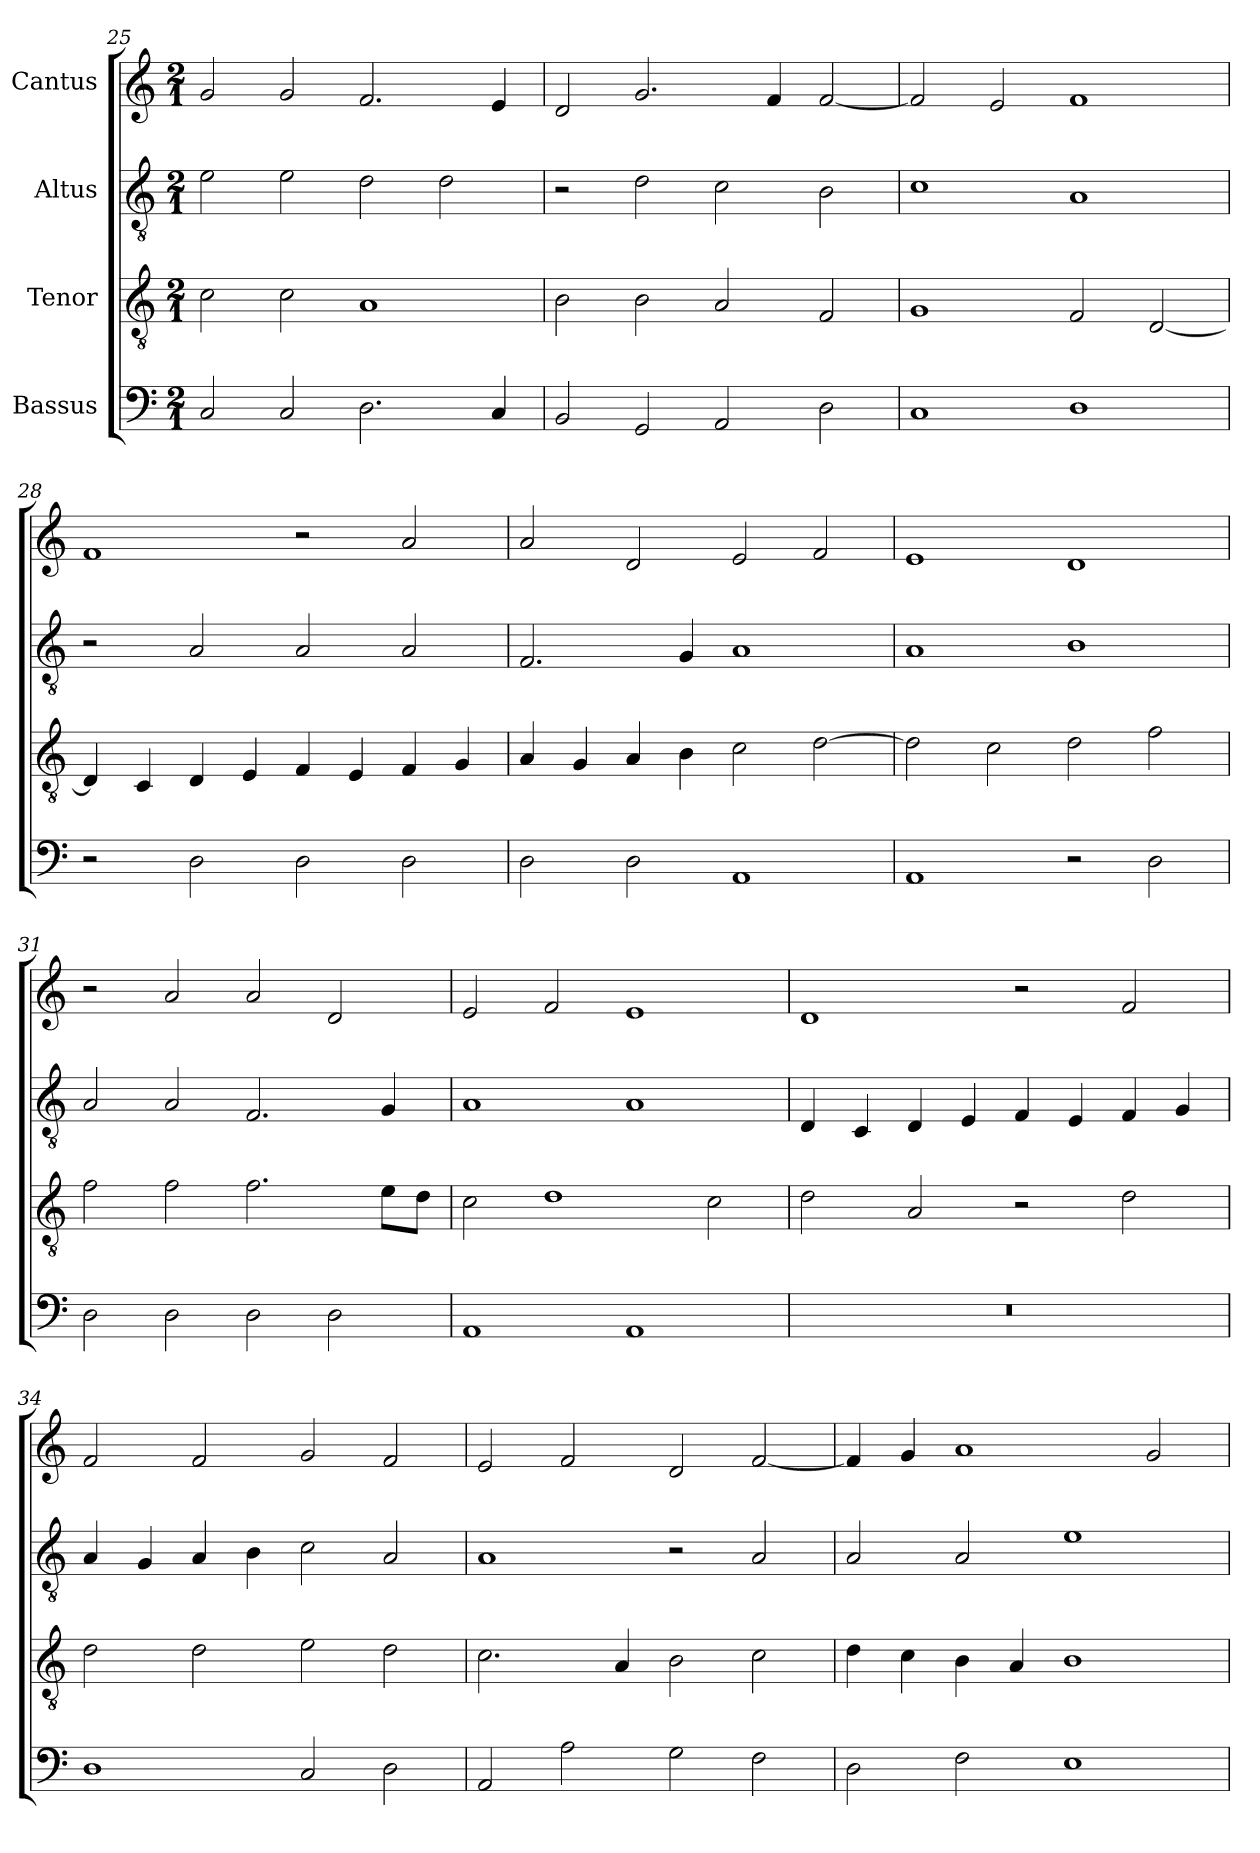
**kern	**kern	**kern	**kern
*part4	*part3	*part2	*part1
*staff4	*staff3	*staff2	*staff1
*I"Bassus	*I"Tenor	*I"Altus	*I"Cantus
*clefF4	*clefGv2	*clefGv2	*clefG2
*	*ITrd7c12	*ITrd7c12	*
*k[]	*k[]	*k[]	*k[]
*C:	*C:	*C:	*C:
*M2/1	*M2/1	*M2/1	*M2/1
=25	=25	=25	=25
2Ci/	2Ci\	2Ei\	2gi/
2Ci/	2Ci\	2Ei\	2gi/
2.Di\	1AAi	2Di\	2.fi/
.	.	2Di\	.
4Ci/	.	.	4ei/
!!LO:PB:g=z
=26	=26	=26	=26
2BBi/	2BBi\	2r	2di/
2GGi/	2BBi\	2Di\	2.gi/
2AAi/	2AAi/	2Ci\	.
.	.	.	4fi/
2Di\	2FFi/	2BBi\	[<2fi/
=27	=27	=27	=27
1Ci	1GGi	1Ci	2fi/]
.	.	.	2ei/
1Di	2FFi/	1AAi	1fi
.	[<2DDi/	.	.
=28	=28	=28	=28
2r	4DDi/]	2r	1fi
.	4CCi/	.	.
2Di\	4DDi/	2AAi/	.
.	4EEi/	.	.
2Di\	4FFi/	2AAi/	2r
.	4EEi/	.	.
2Di\	4FFi/	2AAi/	2ai/
.	4GGi/	.	.
=29	=29	=29	=29
2Di\	4AAi/	2.FFi/	2ai/
.	4GGi/	.	.
2Di\	4AAi/	.	2di/
.	4BBi\	4GGi/	.
1AAi	2Ci\	1AAi	2ei/
.	[>2Di\	.	2fi/
=30	=30	=30	=30
1AAi	2Di\]	1AAi	1ei
.	2Ci\	.	.
2r	2Di\	1BBi	1di
2Di\	2Fi\	.	.
!!LO:LB:g=z
=31	=31	=31	=31
2Di\	2Fi\	2AAi/	2r
2Di\	2Fi\	2AAi/	2ai/
2Di\	2.Fi\	2.FFi/	2ai/
2Di\	.	.	2di/
.	8Ei\L	4GGi/	.
.	8Di\J	.	.
=32	=32	=32	=32
1AAi	2Ci\	1AAi	2ei/
.	1Di	.	2fi/
1AAi	.	1AAi	1ei
.	2Ci\	.	.
=33	=33	=33	=33
!LO:N:vis=1	!	!	!
0r	2Di\	4DDi/	1di
.	.	4CCi/	.
.	2AAi/	4DDi/	.
.	.	4EEi/	.
.	2r	4FFi/	2r
.	.	4EEi/	.
.	2Di\	4FFi/	2fi/
.	.	4GGi/	.
=34	=34	=34	=34
1Di	2Di\	4AAi/	2fi/
.	.	4GGi/	.
.	2Di\	4AAi/	2fi/
.	.	4BBi\	.
2Ci/	2Ei\	2Ci\	2gi/
2Di\	2Di\	2AAi/	2fi/
=35	=35	=35	=35
2AAi/	2.Ci\	1AAi	2ei/
2Ai\	.	.	2fi/
.	4AAi/	.	.
2Gi\	2BBi\	2r	2di/
2Fi\	2Ci\	2AAi/	[<2fi/
!!LO:LB:g=z
=36	=36	=36	=36
2Di\	4Di\	2AAi/	4fi/]
.	4Ci\	.	4gi/
2Fi\	4BBi\	2AAi/	1ai
.	4AAi/	.	.
1Ei	1BBi	1Ei	.
.	.	.	2gi/
=	=	=	=
*-	*-	*-	*-
